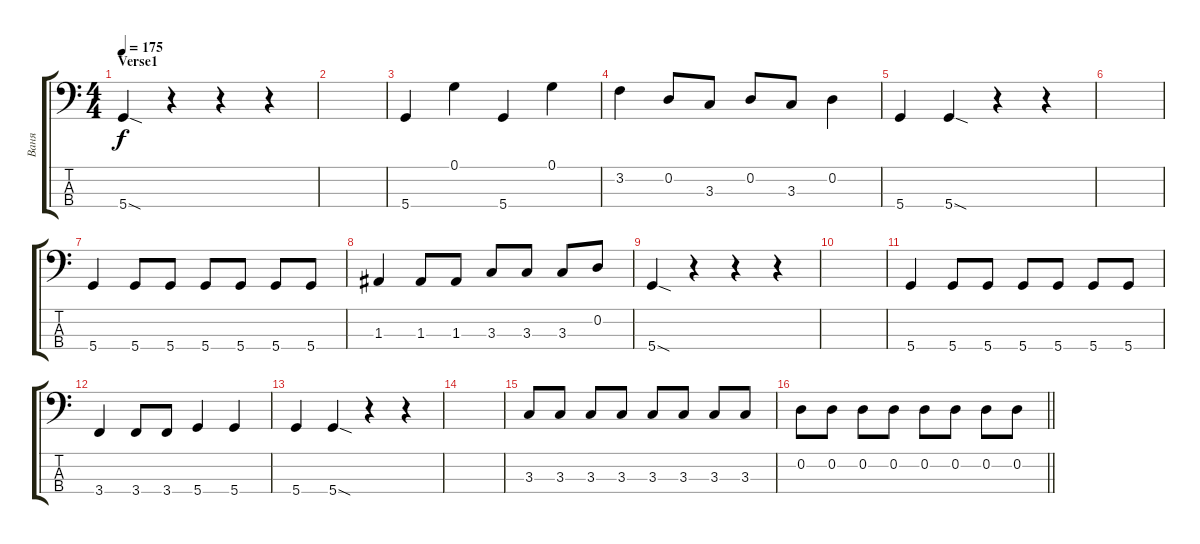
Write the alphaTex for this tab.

\track ("Ваня" "Ваня") {instrument electricbasspick}
\staff {score tabs}
\tuning (G2 D2 A1 D1) {hide}
\ts (4 4)
\section ("" "Verse1")
\tempo 175
\clef f4
\ks c
5.4{sod}.4{dy f} r.4 r.4 r.4 |
|
\ks aminor
5.4.4 0.1.4 5.4.4 0.1.4 |
3.2.4 0.2.8 3.3.8 0.2.8 3.3.8 0.2.4 |
\ks c
5.4.4 5.4{sod}.4 r.4 r.4 |
|
5.4.4 5.4.8 5.4.8 5.4.8 5.4.8 5.4.8 5.4.8 |
1.3.4 1.3.8 1.3.8 3.3.8 3.3.8 3.3.8 0.2.8 |
5.4{sod}.4 r.4 r.4 r.4 |
|
5.4.4 5.4.8 5.4.8 5.4.8 5.4.8 5.4.8 5.4.8 |
3.4.4 3.4.8 3.4.8 5.4.4 5.4.4 |
5.4.4 5.4{sod}.4 r.4 r.4 |
|
3.3.8 3.3.8 3.3.8 3.3.8 3.3.8 3.3.8 3.3.8 3.3.8 |
\barLineRight lightlight
0.2.8 0.2.8 0.2.8 0.2.8 0.2.8 0.2.8 0.2.8 0.2.8
